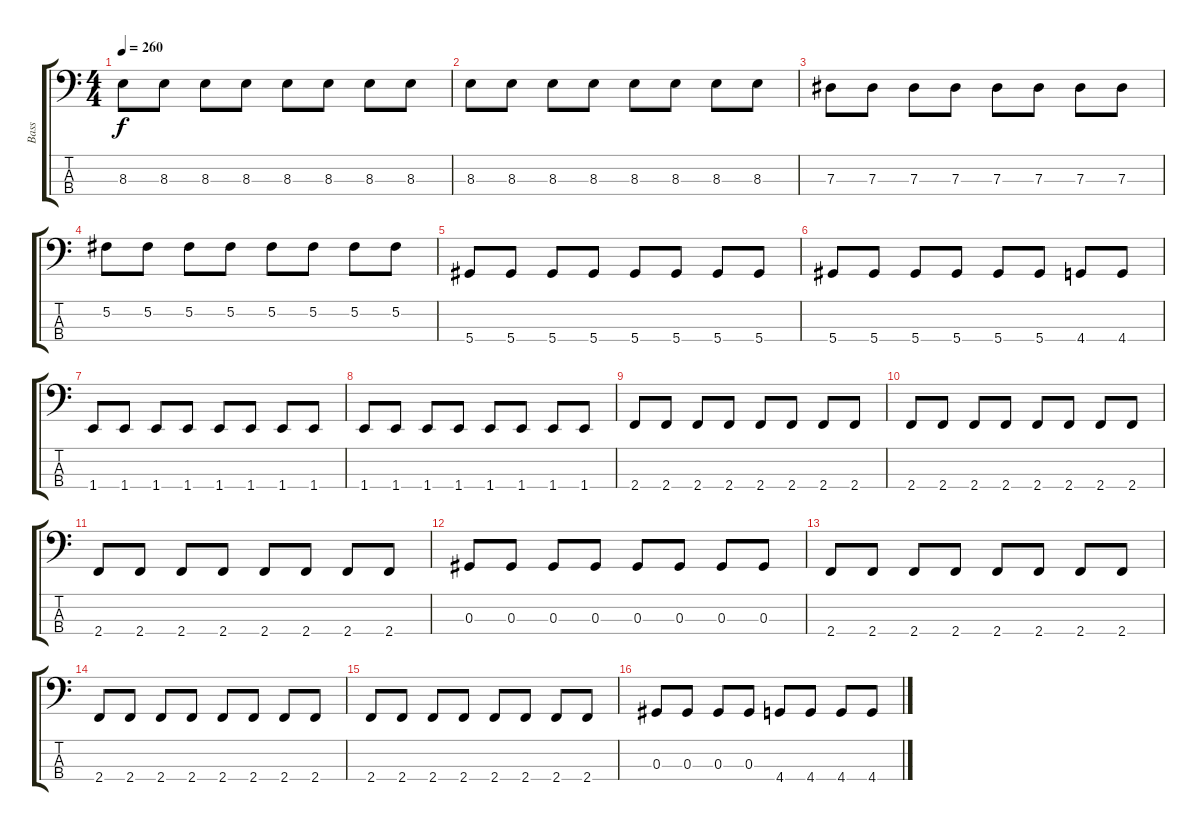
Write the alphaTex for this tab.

\track ("Bass" "Bass") {instrument electricbasspick}
\staff {score tabs}
\tuning (Gb2 Db2 Ab1 Eb1) {hide}
\ts (4 4)
\tempo 260
\clef f4
\ks c
8.3.8{dy f} 8.3.8 8.3.8 8.3.8 8.3.8 8.3.8 8.3.8 8.3.8 |
8.3.8 8.3.8 8.3.8 8.3.8 8.3.8 8.3.8 8.3.8 8.3.8 |
7.3.8 7.3.8 7.3.8 7.3.8 7.3.8 7.3.8 7.3.8 7.3.8 |
5.2.8 5.2.8 5.2.8 5.2.8 5.2.8 5.2.8 5.2.8 5.2.8 |
5.4.8 5.4.8 5.4.8 5.4.8 5.4.8 5.4.8 5.4.8 5.4.8 |
5.4.8 5.4.8 5.4.8 5.4.8 5.4.8 5.4.8 4.4.8 4.4.8 |
1.4.8 1.4.8 1.4.8 1.4.8 1.4.8 1.4.8 1.4.8 1.4.8 |
1.4.8 1.4.8 1.4.8 1.4.8 1.4.8 1.4.8 1.4.8 1.4.8 |
2.4.8 2.4.8 2.4.8 2.4.8 2.4.8 2.4.8 2.4.8 2.4.8 |
2.4.8 2.4.8 2.4.8 2.4.8 2.4.8 2.4.8 2.4.8 2.4.8 |
2.4.8 2.4.8 2.4.8 2.4.8 2.4.8 2.4.8 2.4.8 2.4.8 |
0.3.8 0.3.8 0.3.8 0.3.8 0.3.8 0.3.8 0.3.8 0.3.8 |
2.4.8 2.4.8 2.4.8 2.4.8 2.4.8 2.4.8 2.4.8 2.4.8 |
2.4.8 2.4.8 2.4.8 2.4.8 2.4.8 2.4.8 2.4.8 2.4.8 |
2.4.8 2.4.8 2.4.8 2.4.8 2.4.8 2.4.8 2.4.8 2.4.8 |
0.3.8 0.3.8 0.3.8 0.3.8 4.4.8 4.4.8 4.4.8 4.4.8
